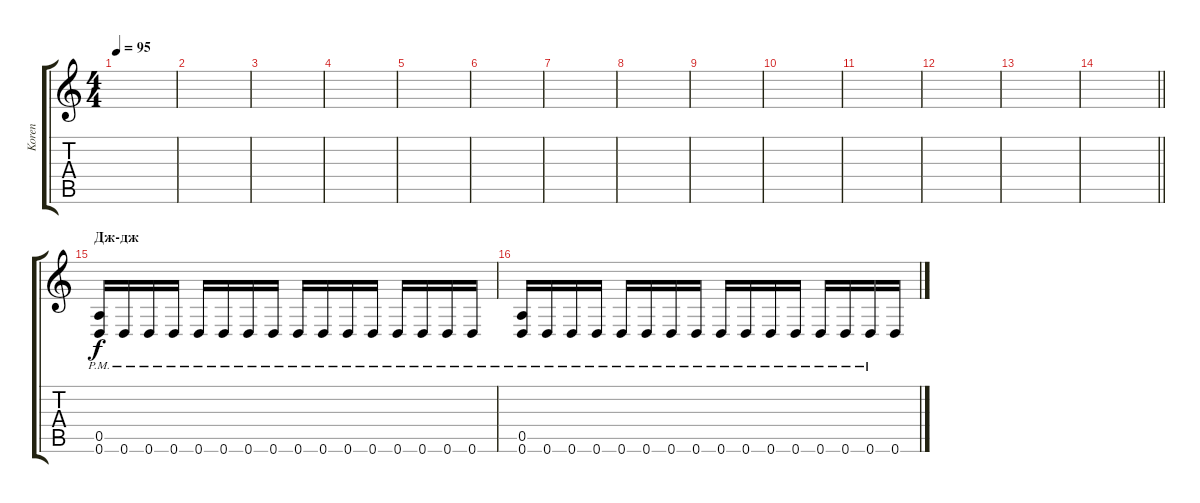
\track ("Koren" "Koren") {instrument distortionguitar}
\staff {score tabs}
\tuning (E4 B3 G3 D3 A2 D2) {hide}
\ts (4 4)
\tempo 95
\clef g2
\ks c
|
|
|
|
|
|
|
|
|
|
|
|
|
\barLineRight lightlight
|
\section ("" "Дж-дж")
(0.5{pm} 0.6{pm}).16 0.6{pm}.16 0.6{pm}.16 0.6{pm}.16 0.6{pm}.16 0.6{pm}.16 0.6{pm}.16 0.6{pm}.16 0.6{pm}.16 0.6{pm}.16 0.6{pm}.16 0.6{pm}.16 0.6{pm}.16 0.6{pm}.16 0.6{pm}.16 0.6{pm}.16 |
(0.5{pm} 0.6{pm}).16 0.6{pm}.16 0.6{pm}.16 0.6{pm}.16 0.6{pm}.16 0.6{pm}.16 0.6{pm}.16 0.6{pm}.16 0.6{pm}.16 0.6{pm}.16 0.6{pm}.16 0.6{pm}.16 0.6{pm}.16 0.6{pm}.16 0.6{pm}.16 0.6.16
